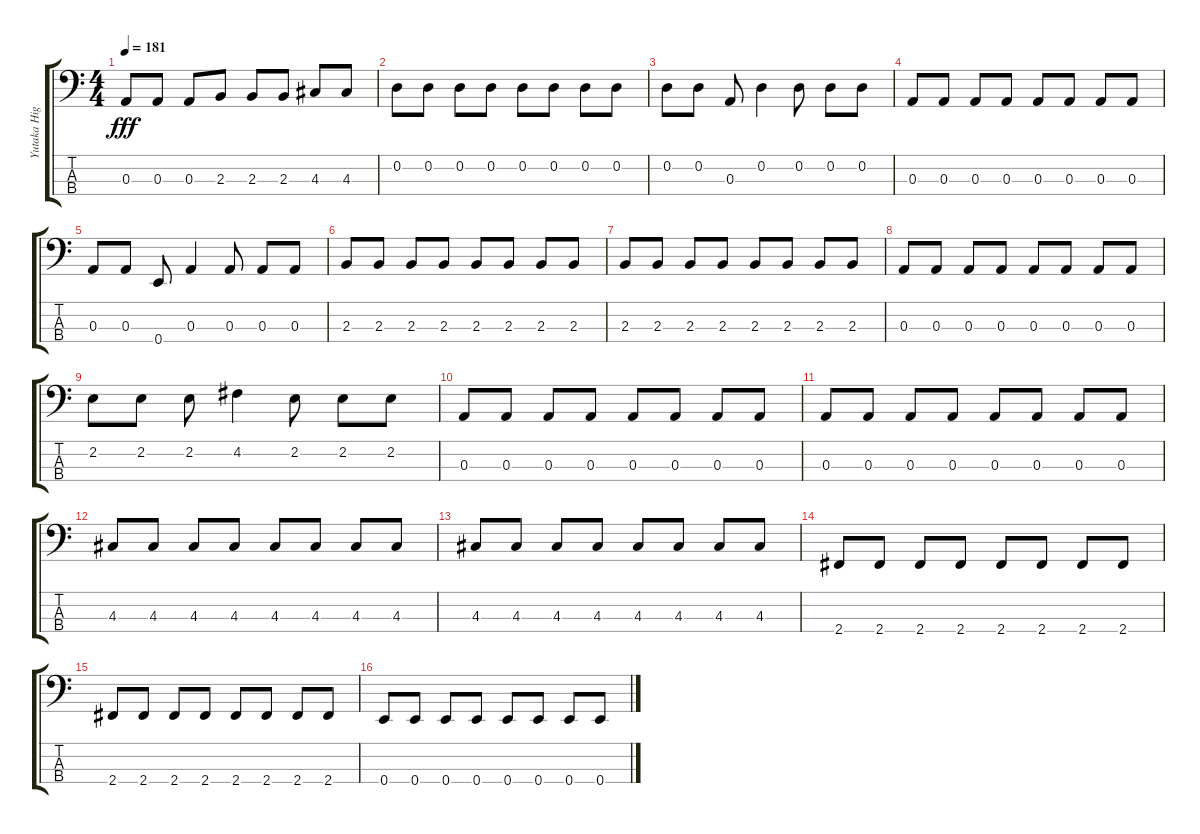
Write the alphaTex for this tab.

\track ("Yutaka Higuchi" "Yutaka Hig") {instrument electricbasspick}
\staff {score tabs}
\tuning (G2 D2 A1 E1) {hide}
\ts (4 4)
\tempo 181
\clef f4
\ks c
0.3.8{dy fff} 0.3.8 0.3.8 2.3.8 2.3.8 2.3.8 4.3.8 4.3.8 |
0.2.8 0.2.8 0.2.8 0.2.8 0.2.8 0.2.8 0.2.8 0.2.8 |
0.2.8 0.2.8 0.3.8 0.2.4 0.2.8 0.2.8 0.2.8 |
0.3.8 0.3.8 0.3.8 0.3.8 0.3.8 0.3.8 0.3.8 0.3.8 |
0.3.8 0.3.8 0.4.8 0.3.4 0.3.8 0.3.8 0.3.8 |
2.3.8 2.3.8 2.3.8 2.3.8 2.3.8 2.3.8 2.3.8 2.3.8 |
2.3.8 2.3.8 2.3.8 2.3.8 2.3.8 2.3.8 2.3.8 2.3.8 |
0.3.8 0.3.8 0.3.8 0.3.8 0.3.8 0.3.8 0.3.8 0.3.8 |
2.2.8 2.2.8 2.2.8 4.2.4 2.2.8 2.2.8 2.2.8 |
0.3.8 0.3.8 0.3.8 0.3.8 0.3.8 0.3.8 0.3.8 0.3.8 |
0.3.8 0.3.8 0.3.8 0.3.8 0.3.8 0.3.8 0.3.8 0.3.8 |
4.3.8 4.3.8 4.3.8 4.3.8 4.3.8 4.3.8 4.3.8 4.3.8 |
4.3.8 4.3.8 4.3.8 4.3.8 4.3.8 4.3.8 4.3.8 4.3.8 |
2.4.8 2.4.8 2.4.8 2.4.8 2.4.8 2.4.8 2.4.8 2.4.8 |
2.4.8 2.4.8 2.4.8 2.4.8 2.4.8 2.4.8 2.4.8 2.4.8 |
0.4.8 0.4.8 0.4.8 0.4.8 0.4.8 0.4.8 0.4.8 0.4.8
